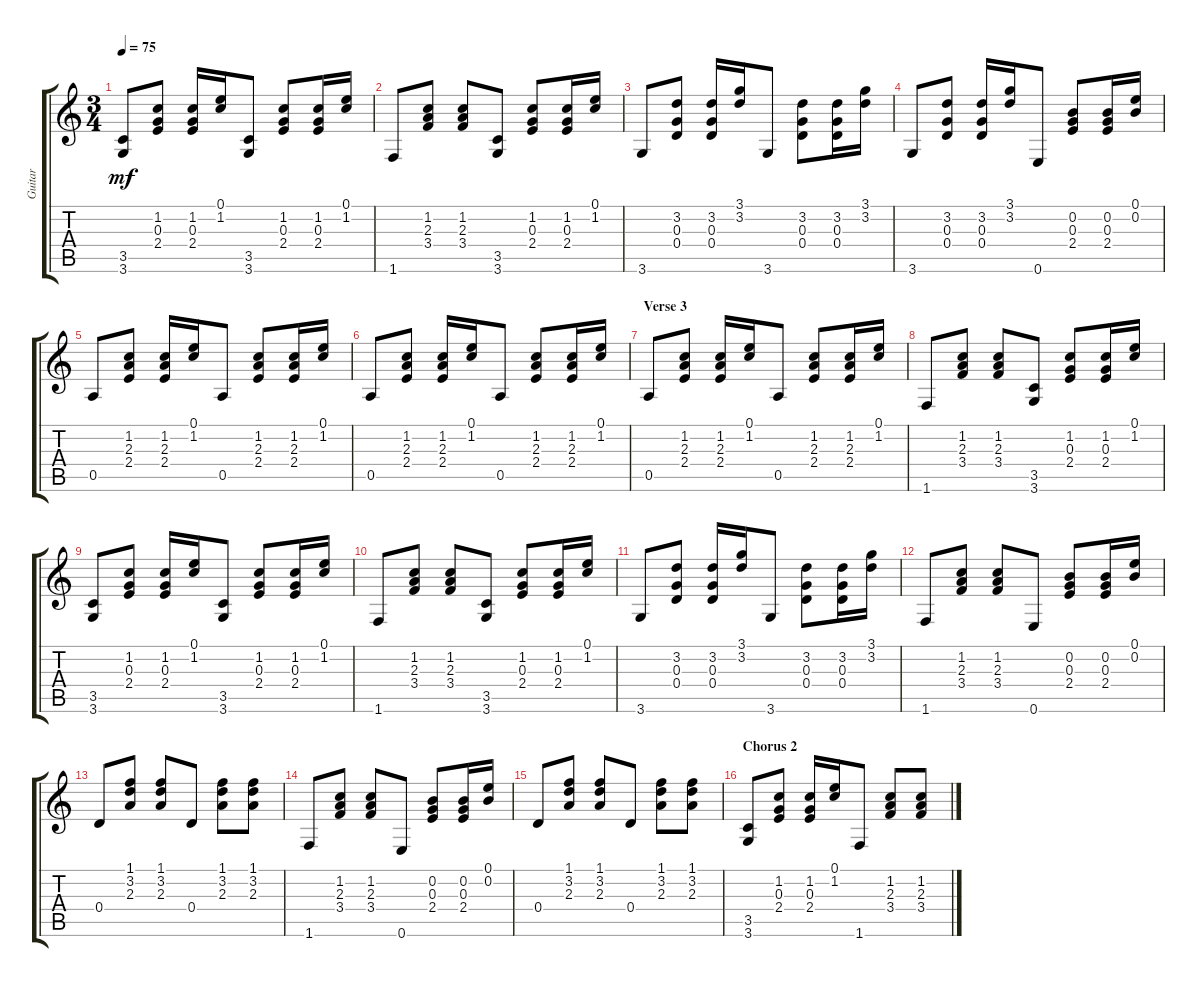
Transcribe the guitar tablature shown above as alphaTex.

\track ("Guitar" "Guitar") {instrument acousticguitarsteel}
\staff {score tabs}
\tuning (E4 B3 G3 D3 A2 E2) {hide}
\ts (3 4)
\tempo 75
\clef g2
\ks c
(3.5 3.6).8{dy mf} (1.2 0.3 2.4).8 (1.2 0.3 2.4).16 (0.1 1.2).16 (3.5 3.6).8 (1.2 0.3 2.4).8 (1.2 0.3 2.4).16 (0.1 1.2).16 |
1.6.8 (1.2 2.3 3.4).8 (1.2 2.3 3.4).8 (3.5 3.6).8 (1.2 0.3 2.4).8 (1.2 0.3 2.4).16 (0.1 1.2).16 |
3.6.8 (3.2 0.3 0.4).8 (3.2 0.3 0.4).16 (3.1 3.2).16 3.6.8 (3.2 0.3 0.4).8 (3.2 0.3 0.4).16 (3.1 3.2).16 |
3.6.8 (3.2 0.3 0.4).8 (3.2 0.3 0.4).16 (3.1 3.2).16 0.6.8 (0.2 0.3 2.4).8 (0.2 0.3 2.4).16 (0.1 0.2).16 |
0.5.8 (1.2 2.3 2.4).8 (1.2 2.3 2.4).16 (0.1 1.2).16 0.5.8 (1.2 2.3 2.4).8 (1.2 2.3 2.4).16 (0.1 1.2).16 |
0.5.8 (1.2 2.3 2.4).8 (1.2 2.3 2.4).16 (0.1 1.2).16 0.5.8 (1.2 2.3 2.4).8 (1.2 2.3 2.4).16 (0.1 1.2).16 |
\section ("" "Verse 3")
0.5.8 (1.2 2.3 2.4).8 (1.2 2.3 2.4).16 (0.1 1.2).16 0.5.8 (1.2 2.3 2.4).8 (1.2 2.3 2.4).16 (0.1 1.2).16 |
1.6.8 (1.2 2.3 3.4).8 (1.2 2.3 3.4).8 (3.5 3.6).8 (1.2 0.3 2.4).8 (1.2 0.3 2.4).16 (0.1 1.2).16 |
(3.5 3.6).8 (1.2 0.3 2.4).8 (1.2 0.3 2.4).16 (0.1 1.2).16 (3.5 3.6).8 (1.2 0.3 2.4).8 (1.2 0.3 2.4).16 (0.1 1.2).16 |
1.6.8 (1.2 2.3 3.4).8 (1.2 2.3 3.4).8 (3.5 3.6).8 (1.2 0.3 2.4).8 (1.2 0.3 2.4).16 (0.1 1.2).16 |
3.6.8 (3.2 0.3 0.4).8 (3.2 0.3 0.4).16 (3.1 3.2).16 3.6.8 (3.2 0.3 0.4).8 (3.2 0.3 0.4).16 (3.1 3.2).16 |
1.6.8 (1.2 2.3 3.4).8 (1.2 2.3 3.4).8 0.6.8 (0.2 0.3 2.4).8 (0.2 0.3 2.4).16 (0.1 0.2).16 |
0.4.8 (1.1 3.2 2.3).8 (1.1 3.2 2.3).8 0.4.8 (1.1 3.2 2.3).8 (1.1 3.2 2.3).8 |
1.6.8 (1.2 2.3 3.4).8 (1.2 2.3 3.4).8 0.6.8 (0.2 0.3 2.4).8 (0.2 0.3 2.4).16 (0.1 0.2).16 |
0.4.8 (1.1 3.2 2.3).8 (1.1 3.2 2.3).8 0.4.8 (1.1 3.2 2.3).8 (1.1 3.2 2.3).8 |
\section ("" "Chorus 2")
(3.5 3.6).8 (1.2 0.3 2.4).8 (1.2 0.3 2.4).16 (0.1 1.2).16 1.6.8 (1.2 2.3 3.4).8 (1.2 2.3 3.4).8
